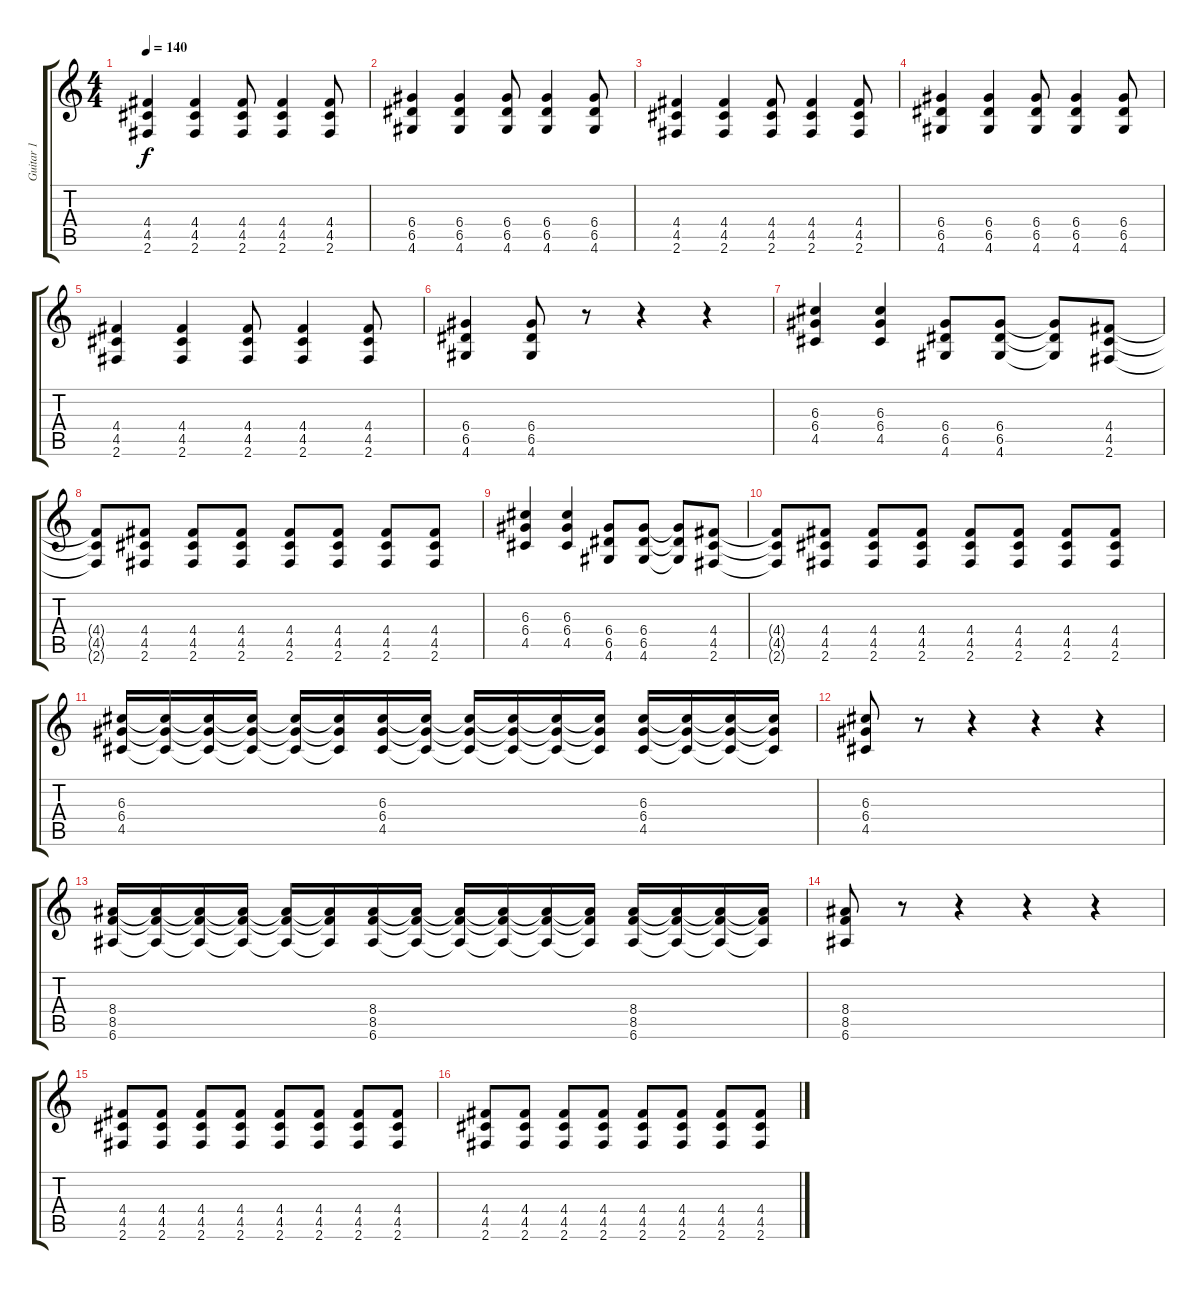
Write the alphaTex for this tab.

\track ("Guitar 1" "Guitar 1") {instrument distortionguitar}
\staff {score tabs}
\tuning (E4 B3 G3 D3 A2 E2) {hide}
\ts (4 4)
\tempo 140
\clef g2
\ks c
(4.4 4.5 2.6).4{dy f} (4.4 4.5 2.6).4 (4.4 4.5 2.6).8 (4.4 4.5 2.6).4 (4.4 4.5 2.6).8 |
(6.4 6.5 4.6).4 (6.4 6.5 4.6).4 (6.4 6.5 4.6).8 (6.4 6.5 4.6).4 (6.4 6.5 4.6).8 |
(4.4 4.5 2.6).4 (4.4 4.5 2.6).4 (4.4 4.5 2.6).8 (4.4 4.5 2.6).4 (4.4 4.5 2.6).8 |
(6.4 6.5 4.6).4 (6.4 6.5 4.6).4 (6.4 6.5 4.6).8 (6.4 6.5 4.6).4 (6.4 6.5 4.6).8 |
(4.4 4.5 2.6).4 (4.4 4.5 2.6).4 (4.4 4.5 2.6).8 (4.4 4.5 2.6).4 (4.4 4.5 2.6).8 |
(6.4 6.5 4.6).4 (6.4 6.5 4.6).8 r.8 r.4 r.4 |
(6.3 6.4 4.5).4 (6.3 6.4 4.5).4 (6.4 6.5 4.6).8 (6.4 6.5 4.6).8 (6.4{t} 6.5{t} 4.6{t}).8 (4.4 4.5 2.6).8 |
(4.4{t} 4.5{t} 2.6{t}).8 (4.4 4.5 2.6).8 (4.4 4.5 2.6).8 (4.4 4.5 2.6).8 (4.4 4.5 2.6).8 (4.4 4.5 2.6).8 (4.4 4.5 2.6).8 (4.4 4.5 2.6).8 |
(6.3 6.4 4.5).4 (6.3 6.4 4.5).4 (6.4 6.5 4.6).8 (6.4 6.5 4.6).8 (6.4{t} 6.5{t} 4.6{t}).8 (4.4 4.5 2.6).8 |
(4.4{t} 4.5{t} 2.6{t}).8 (4.4 4.5 2.6).8 (4.4 4.5 2.6).8 (4.4 4.5 2.6).8 (4.4 4.5 2.6).8 (4.4 4.5 2.6).8 (4.4 4.5 2.6).8 (4.4 4.5 2.6).8 |
(6.3 6.4 4.5).16 (6.3{t} 6.4{t} 4.5{t}).16 (6.3{t} 6.4{t} 4.5{t}).16 (6.3{t} 6.4{t} 4.5{t}).16 (6.3{t} 6.4{t} 4.5{t}).16 (6.3{t} 6.4{t} 4.5{t}).16 (6.3 6.4 4.5).16 (6.3{t} 6.4{t} 4.5{t}).16 (6.3{t} 6.4{t} 4.5{t}).16 (6.3{t} 6.4{t} 4.5{t}).16 (6.3{t} 6.4{t} 4.5{t}).16 (6.3{t} 6.4{t} 4.5{t}).16 (6.3 6.4 4.5).16 (6.3{t} 6.4{t} 4.5{t}).16 (6.3{t} 6.4{t} 4.5{t}).16 (6.3{t} 6.4{t} 4.5{t}).16 |
(6.3 6.4 4.5).8 r.8 r.4 r.4 r.4 |
(8.4 8.5 6.6).16 (8.4{t} 8.5{t} 6.6{t}).16 (8.4{t} 8.5{t} 6.6{t}).16 (8.4{t} 8.5{t} 6.6{t}).16 (8.4{t} 8.5{t} 6.6{t}).16 (8.4{t} 8.5{t} 6.6{t}).16 (8.4 8.5 6.6).16 (8.4{t} 8.5{t} 6.6{t}).16 (8.4{t} 8.5{t} 6.6{t}).16 (8.4{t} 8.5{t} 6.6{t}).16 (8.4{t} 8.5{t} 6.6{t}).16 (8.4{t} 8.5{t} 6.6{t}).16 (8.4 8.5 6.6).16 (8.4{t} 8.5{t} 6.6{t}).16 (8.4{t} 8.5{t} 6.6{t}).16 (8.4{t} 8.5{t} 6.6{t}).16 |
(8.4 8.5 6.6).8 r.8 r.4 r.4 r.4 |
(4.4 4.5 2.6).8 (4.4 4.5 2.6).8 (4.4 4.5 2.6).8 (4.4 4.5 2.6).8 (4.4 4.5 2.6).8 (4.4 4.5 2.6).8 (4.4 4.5 2.6).8 (4.4 4.5 2.6).8 |
(4.4 4.5 2.6).8 (4.4 4.5 2.6).8 (4.4 4.5 2.6).8 (4.4 4.5 2.6).8 (4.4 4.5 2.6).8 (4.4 4.5 2.6).8 (4.4 4.5 2.6).8 (4.4 4.5 2.6).8
